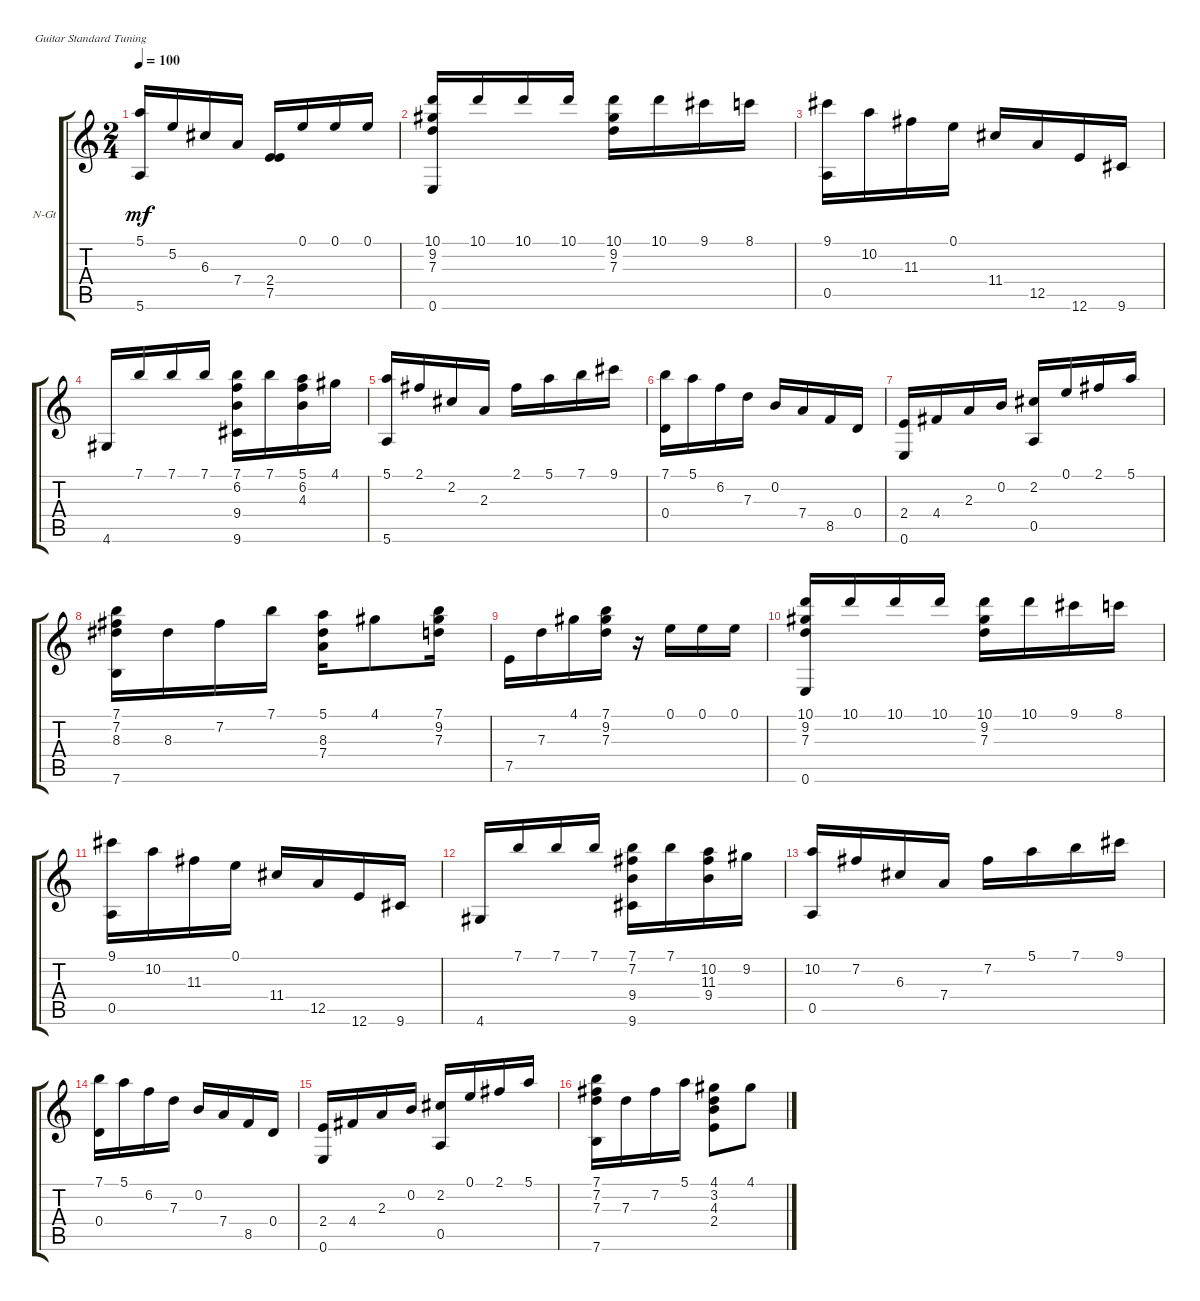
\bracketExtendMode groupsimilarinstruments
\firstSystemTrackNameOrientation horizontal
\otherSystemsTrackNameOrientation horizontal
\track ("Dilermando Reis" "N-Gt") {instrument acousticguitarnylon}
\staff {score tabs}
\tuning (E4 B3 G3 D3 A2 E2)
\ts (2 4)
\tempo 100
\clef g2
\ks c
(5.1 5.6).16{dy mf} 5.2.16 6.3.16 7.4.16 (2.4 7.5).16 0.1.16 0.1.16 0.1.16 |
(10.1 9.2 7.3 0.6).16 10.1.16 10.1.16 10.1.16 (10.1 9.2 7.3).16 10.1.16 9.1.16 8.1.16 |
(9.1 0.5).16 10.2.16 11.3.16 0.1.16 11.4.16 12.5.16 12.6.16 9.6.16 |
4.6.16 7.1.16 7.1.16 7.1.16 (7.1 6.2 9.4 9.6).16 7.1.16 (5.1 6.2 4.3).16 4.1.16 |
(5.1 5.6).16 2.1.16 2.2.16 2.3.16 2.1.16 5.1.16 7.1.16 9.1.16 |
(7.1 0.4).16 5.1.16 6.2.16 7.3.16 0.2.16 7.4.16 8.5.16 0.4.16 |
(2.4 0.6).16 4.4.16 2.3.16 0.2.16 (2.2 0.5).16 0.1.16 2.1.16 5.1.16 |
(7.1 7.2 8.3 7.6).16 8.3.16 7.2.16 7.1.16 (5.1 8.3 7.4).16 4.1.8 (7.1 9.2 7.3).16 |
7.5.16 7.3.16 4.1.16 (7.1 9.2 7.3).16 r.16 0.1.16 0.1.16 0.1.16 |
(10.1 9.2 7.3 0.6).16 10.1.16 10.1.16 10.1.16 (10.1 9.2 7.3).16 10.1.16 9.1.16 8.1.16 |
(9.1 0.5).16 10.2.16 11.3.16 0.1.16 11.4.16 12.5.16 12.6.16 9.6.16 |
4.6.16 7.1.16 7.1.16 7.1.16 (7.1 7.2 9.4 9.6).16 7.1.16 (10.2 11.3 9.4).16 9.2.16 |
(10.2 0.5).16 7.2.16 6.3.16 7.4.16 7.2.16 5.1.16 7.1.16 9.1.16 |
(7.1 0.4).16 5.1.16 6.2.16 7.3.16 0.2.16 7.4.16 8.5.16 0.4.16 |
(2.4 0.6).16 4.4.16 2.3.16 0.2.16 (2.2 0.5).16 0.1.16 2.1.16 5.1.16 |
(7.1 7.2 7.3 7.6).16 7.3.16 7.2.16 5.1.16 (4.1 3.2 4.3 2.4).8 4.1.8
